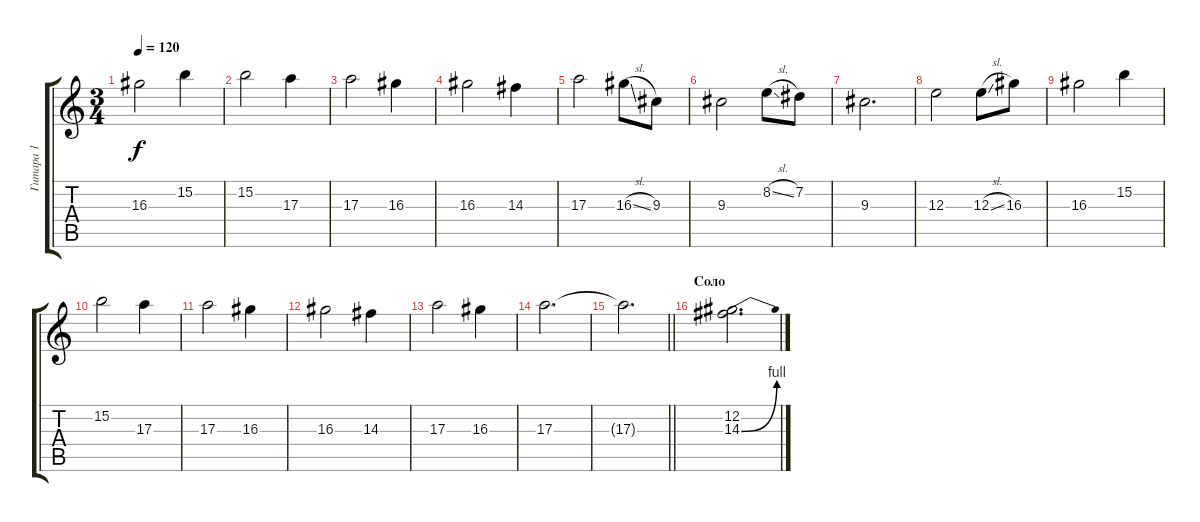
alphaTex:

\track ("Гитара 1" "Гитара 1") {instrument distortionguitar}
\staff {score tabs}
\tuning (Db4 Ab3 E3 B2 Gb2 Db2) {hide}
\ts (3 4)
\tempo 120
\clef g2
\ks c
16.3.2{dy f} 15.2.4 |
15.2.2 17.3.4 |
17.3.2 16.3.4 |
16.3.2 14.3.4 |
17.3.2 16.3{sl}.8 9.3.8 |
9.3.2 8.2{sl}.8 7.2.8 |
9.3.2{d} |
12.3.2 12.3{sl}.8 16.3.8 |
16.3.2 15.2.4 |
15.2.2 17.3.4 |
17.3.2 16.3.4 |
16.3.2 14.3.4 |
17.3.2 16.3.4 |
17.3.2{d} |
\barLineRight lightlight
17.3{t}.2{d} |
\section ("" "Соло")
(12.2 14.3{be (bend 0 0 60 4)}).2{d}
